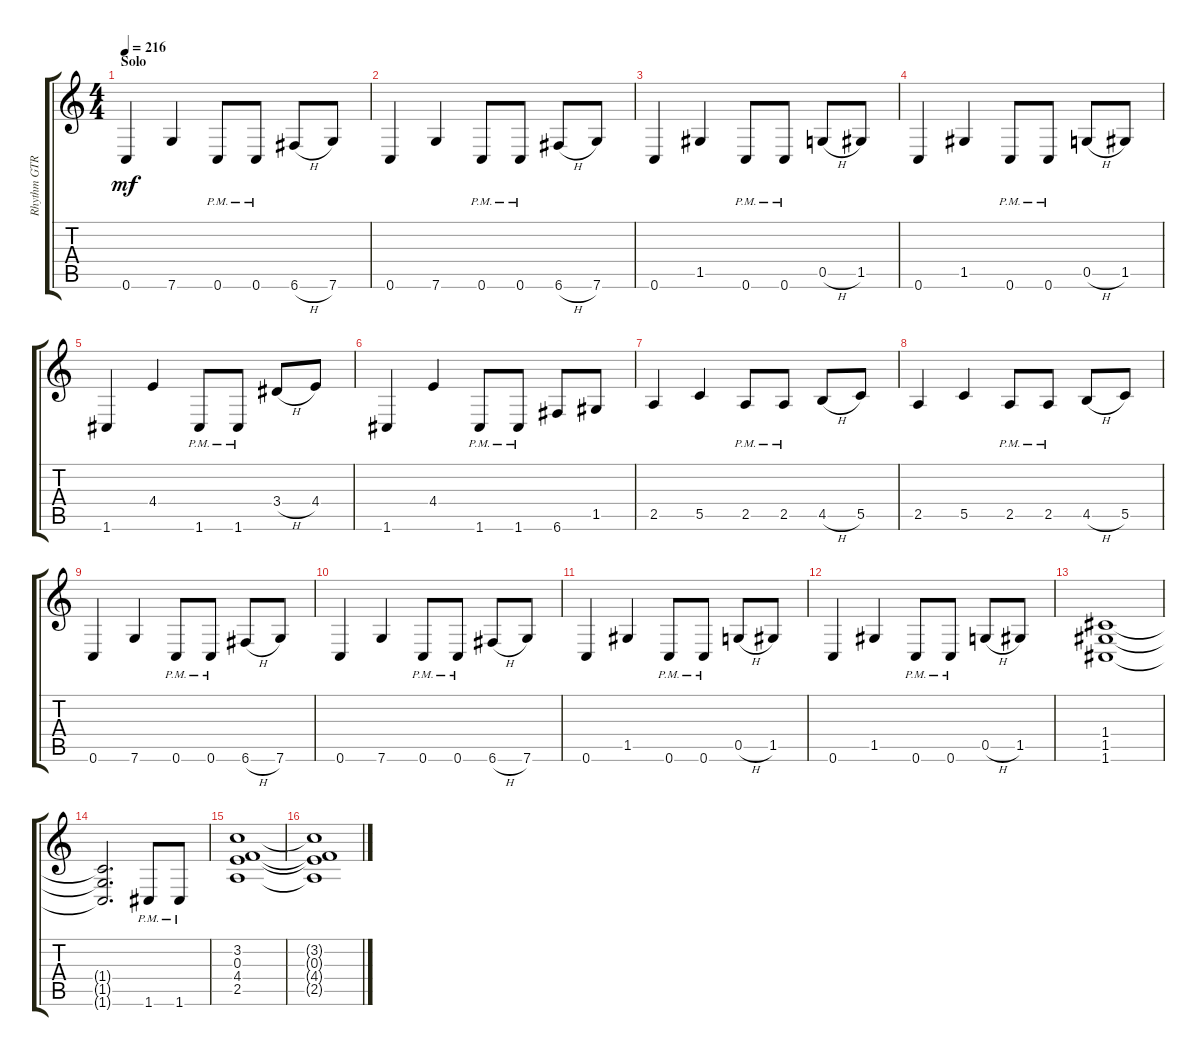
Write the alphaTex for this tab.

\track ("Rhythm GTR 2" "Rhythm GTR") {instrument distortionguitar}
\staff {score tabs}
\tuning (D4 A3 F3 C3 G2 C2) {hide}
\ts (4 4)
\section ("" "Solo")
\tempo 216
\clef g2
\ks aminor
0.6.4{dy mf} 7.6.4 0.6{pm}.8 0.6{pm}.8 6.6{h}.8 7.6.8 |
0.6.4 7.6.4 0.6{pm}.8 0.6{pm}.8 6.6{h}.8 7.6.8 |
0.6.4 1.5.4 0.6{pm}.8 0.6{pm}.8 0.5{h}.8 1.5.8 |
0.6.4 1.5.4 0.6{pm}.8 0.6{pm}.8 0.5{h}.8 1.5.8 |
1.6.4 4.4.4 1.6{pm}.8 1.6{pm}.8 3.4{h}.8 4.4.8 |
1.6.4 4.4.4 1.6{pm}.8 1.6{pm}.8 6.6.8 1.5.8 |
2.5.4 5.5.4 2.5{pm}.8 2.5{pm}.8 4.5{h}.8 5.5.8 |
2.5.4 5.5.4 2.5{pm}.8 2.5{pm}.8 4.5{h}.8 5.5.8 |
0.6.4 7.6.4 0.6{pm}.8 0.6{pm}.8 6.6{h}.8 7.6.8 |
0.6.4 7.6.4 0.6{pm}.8 0.6{pm}.8 6.6{h}.8 7.6.8 |
0.6.4 1.5.4 0.6{pm}.8 0.6{pm}.8 0.5{h}.8 1.5.8 |
0.6.4 1.5.4 0.6{pm}.8 0.6{pm}.8 0.5{h}.8 1.5.8 |
(1.4 1.5 1.6).1 |
(1.4{t} 1.5{t} 1.6{t}).2{d} 1.6{pm}.8 1.6{pm}.8 |
(3.2 0.3 4.4 2.5).1 |
(3.2{t} 0.3{t} 4.4{t} 2.5{t}).1
